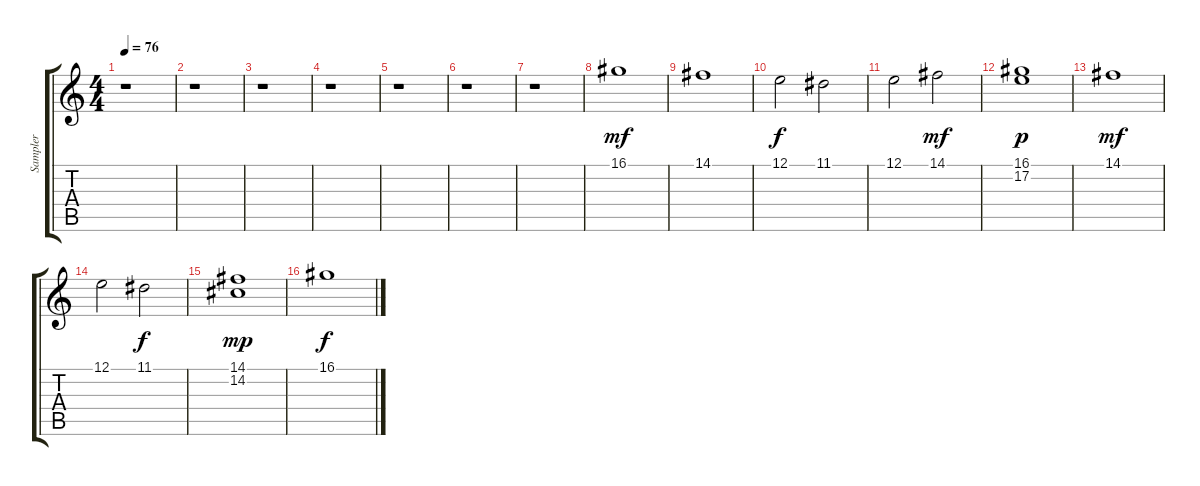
\track ("Sampler" "Sampler") {instrument pad8sweep}
\staff {score tabs}
\tuning (E4 B3 G3 D3 A2 E2) {hide}
\ts (4 4)
\tempo 76
\clef g2
\ks c
r.1{dy f} |
r.1 |
r.1 |
r.1 |
r.1 |
r.1 |
r.1 |
16.1.1{dy mf} |
14.1.1 |
12.1.2{dy f} 11.1.2 |
12.1.2 14.1.2{dy mf} |
(16.1 17.2).1{dy p} |
14.1.1{dy mf} |
12.1.2 11.1.2{dy f} |
(14.1 14.2).1{dy mp} |
16.1.1{dy f}
